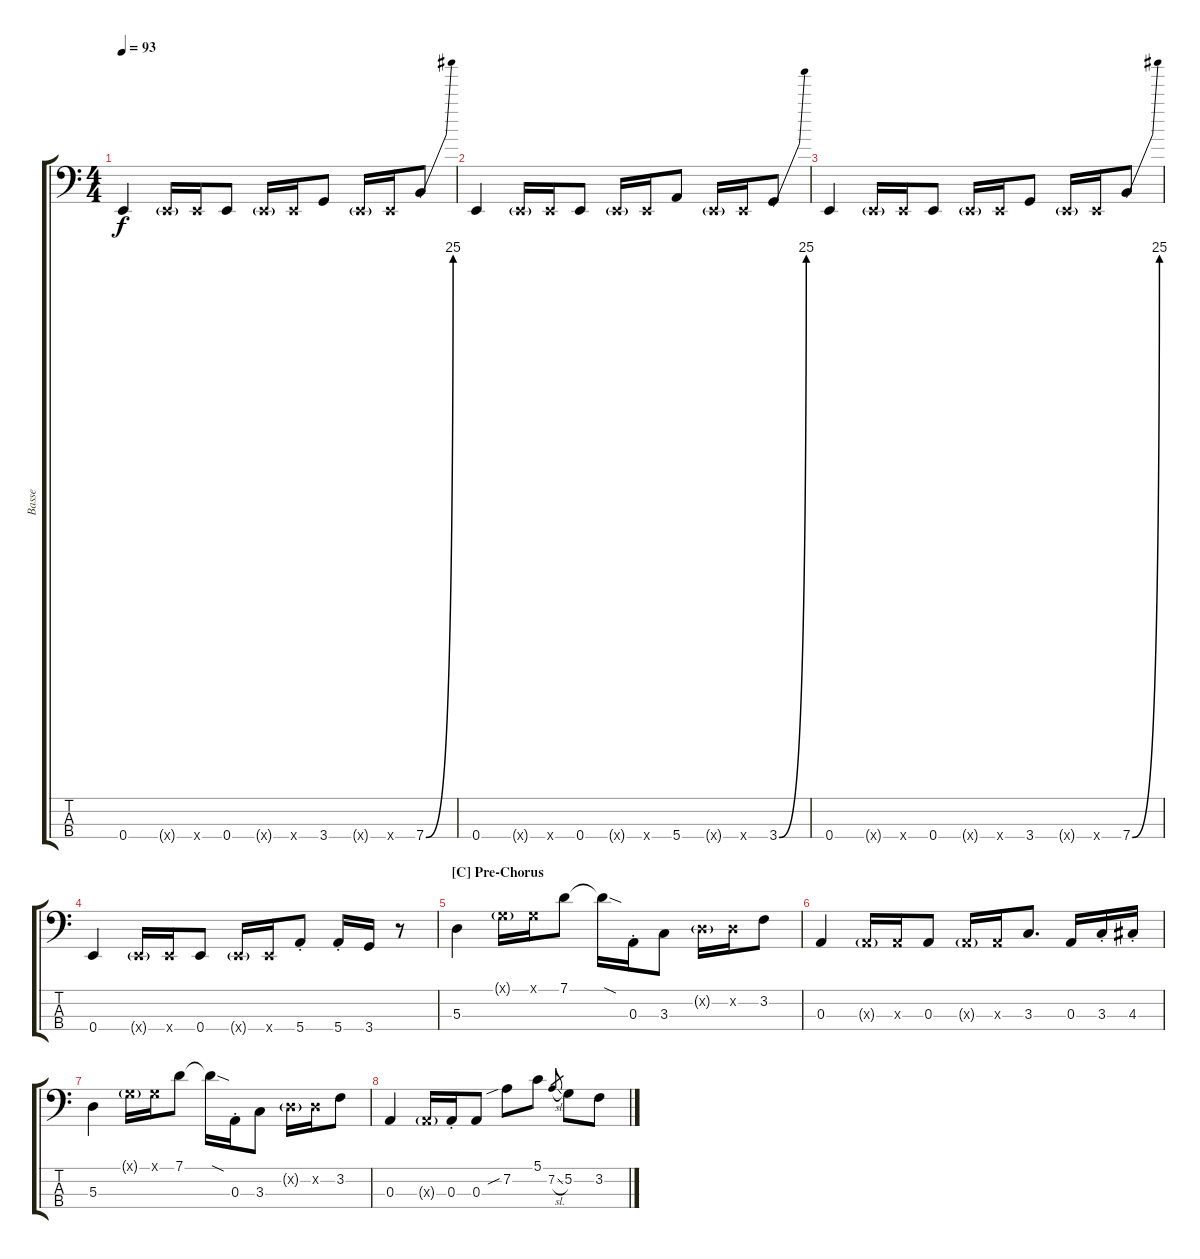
\track ("Basse" "Basse") {instrument electricbassfinger}
\staff {score tabs}
\tuning (G2 D2 A1 E1) {hide}
\ts (4 4)
\tempo 93
\clef f4
\ks c
0.4.4{dy f} 0.4{g x}.16 0.4{x}.16 0.4.8 0.4{g x}.16 0.4{x}.16 3.4.8 0.4{g x}.16 0.4{x}.16 7.4{be (bend 0 0 300 100)}.8 |
0.4.4 0.4{g x}.16 0.4{x}.16 0.4.8 0.4{g x}.16 0.4{x}.16 5.4.8 0.4{g x}.16 0.4{x}.16 3.4{be (bend 0 0 300 100)}.8 |
0.4.4 0.4{g x}.16 0.4{x}.16 0.4.8 0.4{g x}.16 0.4{x}.16 3.4.8 0.4{g x}.16 0.4{x}.16 7.4{be (bend 0 0 300 100)}.8 |
0.4.4 0.4{g x}.16 0.4{x}.16 0.4.8 0.4{g x}.16 0.4{x}.16 5.4{st}.8 5.4{st}.16 3.4.16 r.8 |
\section ("" "[C] Pre-Chorus")
5.3.4 0.1{g x}.16 0.1{x}.16 7.1.8 7.1{sod t}.16 0.3{st}.16 3.3.8 0.2{g x}.16 0.2{x}.16 3.2.8 |
0.3.4 0.3{g x}.16 0.3{x}.16 0.3.8 0.3{g x}.16 0.3{x}.16 3.3.8{d} 0.3.16 3.3{st}.16 4.3{st}.16 |
5.3.4 0.1{g x}.16 0.1{x}.16 7.1.8 7.1{sod t}.16 0.3{st}.16 3.3.8 0.2{g x}.16 0.2{x}.16 3.2.8 |
0.3.4 0.3{g x}.16 0.3{st}.16 0.3.8 7.2{sib}.8 5.1.8 7.2{sl}.8{gr} 5.2.8 3.2.8
